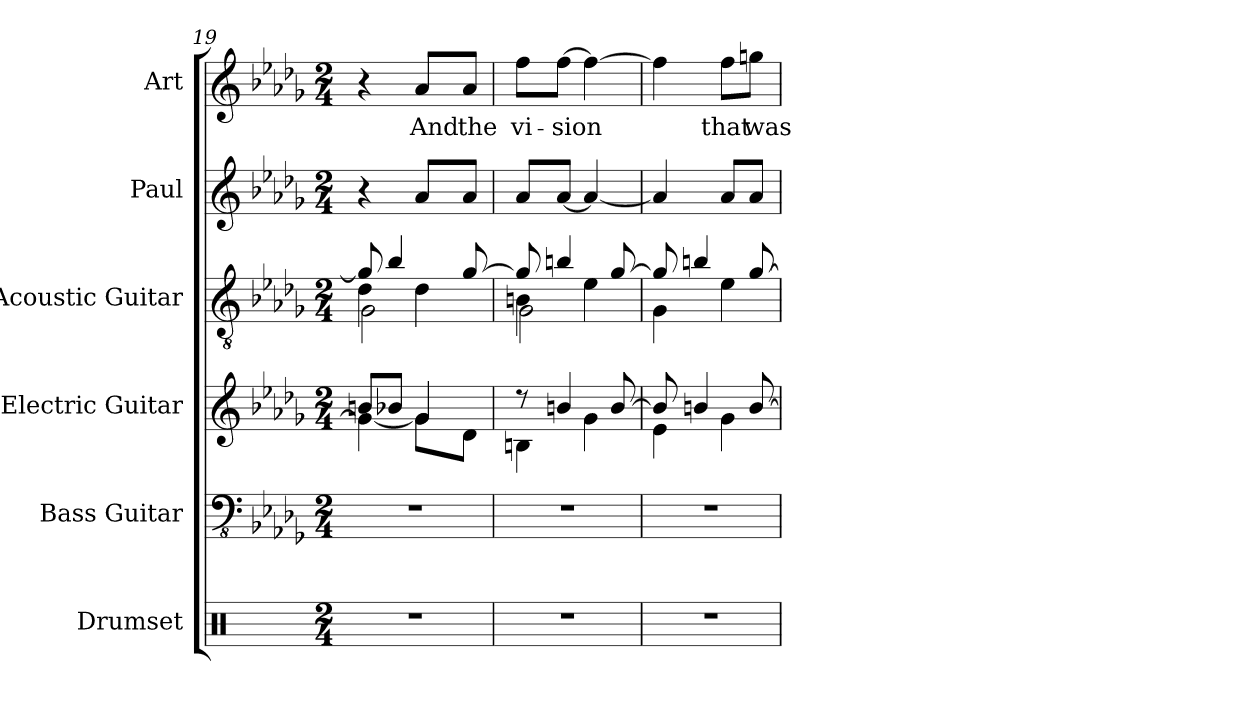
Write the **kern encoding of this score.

**kern	**kern	**kern	**kern	**kern	**kern	**text
*part6	*part5	*part4	*part3	*part2	*part1	*part1
*staff6	*staff5	*staff4	*staff3	*staff2	*staff1	*staff1
*I"Drumset	*I"Bass Guitar	*I"Electric Guitar	*I"Acoustic Guitar	*I"Paul	*I"Art	*
*I'Drs.	*I'B. Guit.	*I'El. Guit.	*I'Ac. Guit.	*I'Paul	*I'Art	*
*clefX	*clefFv4	*clefG2	*clefGv2	*clefG2	*clefG2	*
*	*	*	*	*ITrd1c2	*ITrd1c2	*
*k[]	*k[b-e-a-d-g-]	*k[b-e-a-d-g-]	*k[b-e-a-d-g-]	*k[b-e-a-d-g-c-f-]	*k[b-e-a-d-g-c-f-]	*
*M2/4	*M2/4	*M2/4	*M2/4	*M2/4	*M2/4	*
=19	=19	=19	=19	=19	=19	=19
*	*	*^	*^	*	*	*
*	*	*	*	*	*^	*	*	*
2r	2r	8bn/L	4g-\_	8g-/]	4d-\	2G-\	4r	4r	.
.	.	8b-X/J	.	4b-/	.	.	.	.	.
.	.	4g-/	8g-\L]	.	4d-\	.	8g-/L	8g-/L	And
.	.	.	8d-\J	[8g-/	.	.	8g-/J	8g-/J	the
=20	=20	=20	=20	=20	=20	=20	=20	=20	=20
2r	2r	8r	4Bn\	8g-/]	4Bn\	2G-\	8g-/L	8ee-\L	vi-
.	.	4bn/	.	4bn/	.	.	[8g-/J	[8ee-\J	-sion
.	.	.	4g-\	.	4e-\	.	4g-/_	4ee-\_	.
.	.	[8b/	.	[8g-/	.	.	.	.	.
*	*	*	*	*	*v	*v	*	*	*
!!LO:PB:g=z
=21	=21	=21	=21	=21	=21	=21	=21	=21
2r	2r	8b/]	4e-\	8g-/]	4G-\	4g-/]	4ee-\]	.
.	.	4bn/	.	4bn/	.	.	.	.
.	.	.	4g-\	.	4e-\	8g-/L	8ee-\L	that
.	.	[8b/	.	[8g-/	.	8g-/J	8ffn\J	was
*	*	*v	*v	*	*	*	*	*
*	*	*	*v	*v	*	*	*
=	=	=	=	=	=	=
*-	*-	*-	*-	*-	*-	*-
